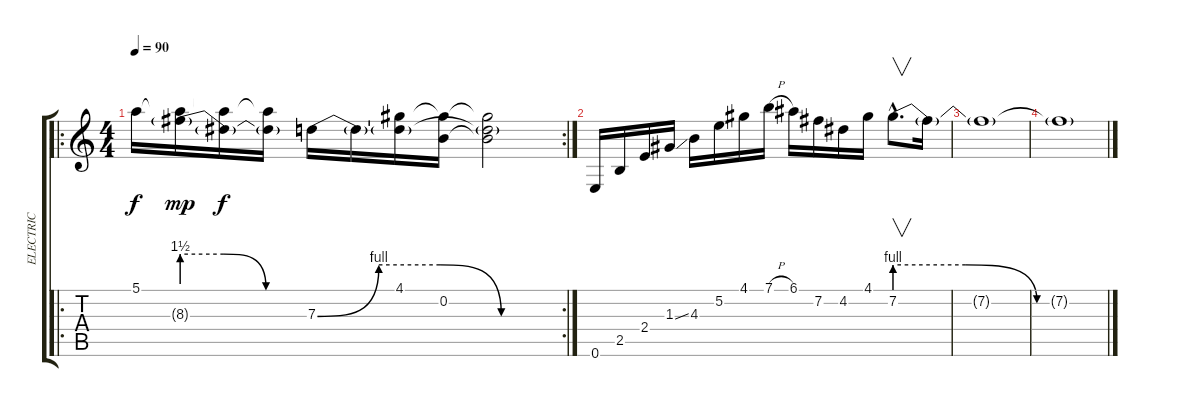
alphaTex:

\track ("ELECTRIC" "ELECTRIC") {instrument distortionguitar}
\staff {score tabs}
\tuning (E4 B3 G3 D3 A2 E2) {hide}
\ro
\rc 2
\ts (4 4)
\tempo 90
\clef g2
\ks c
5.1.16{dy f instrument distortionguitar} (5.1{t} 8.3{be (custom 0 6 20 6 40 0 60 0) g}).16{dy mp} (5.1{t} 8.3{t}).16{dy f} (5.1{t} 8.3{t}).16 7.3{be (custom 0 0 15 4 30 4 45 0 60 0)}.16 7.3{t}.16 (4.1 7.3{t}).16 (4.1{t} 0.2).16 (4.1{t} 0.2{t} 7.3{t}).2 |
0.6.16 2.5.16 2.4.16 1.3{ss}.16 4.3.16 5.2.16 4.1.16 7.1{h}.16 6.1.16 7.2.16 4.2.16 4.1.16 7.2{be (custom 0 4 20 4 40 0 60 0) hac}.8{v d} 7.2{t}.16 |
7.2{t}.1 |
7.2{t}.1
